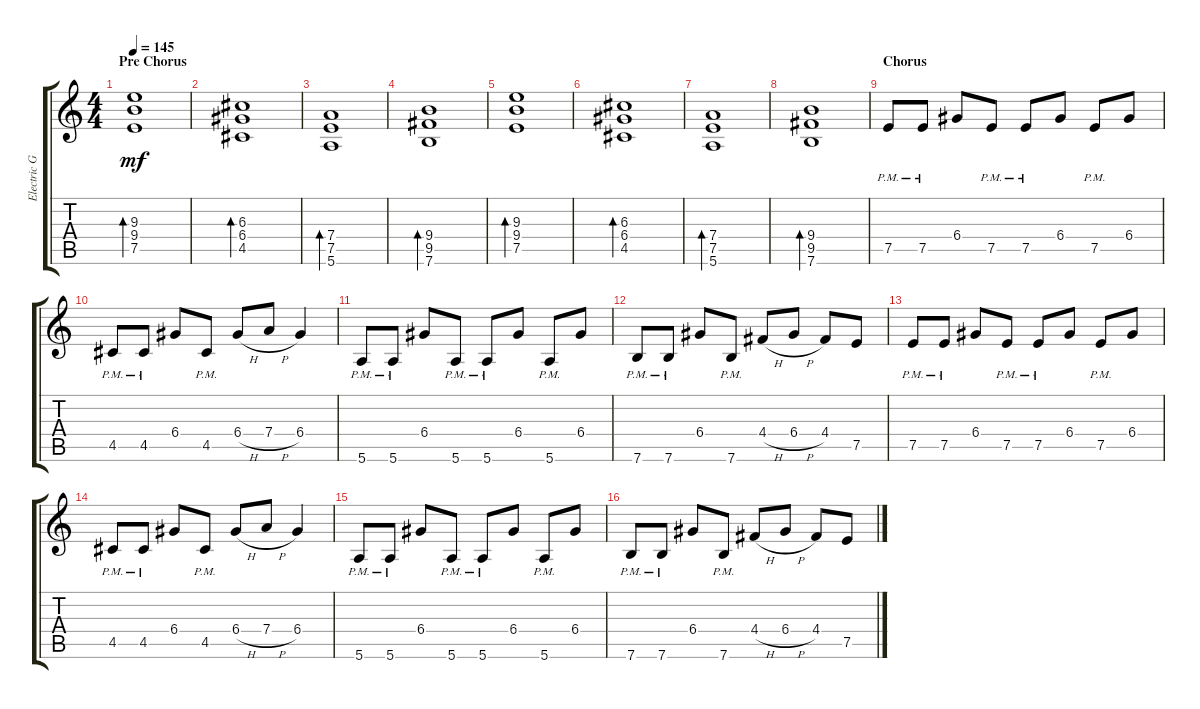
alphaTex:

\track ("Electric Guitar" "Electric G") {instrument overdrivenguitar}
\staff {score tabs}
\tuning (E4 B3 G3 D3 A2 E2) {hide}
\ts (4 4)
\section ("" "Pre Chorus")
\tempo 145
\clef g2
\ks c
(9.3 9.4 7.5).1{bd 30 dy mf} |
(6.3 6.4 4.5).1{bd 30} |
(7.4 7.5 5.6).1{bd 30} |
(9.4 9.5 7.6).1{bd 30} |
(9.3 9.4 7.5).1{bd 30} |
(6.3 6.4 4.5).1{bd 30} |
(7.4 7.5 5.6).1{bd 30} |
(9.4 9.5 7.6).1{bd 30} |
\section ("" "Chorus")
7.5{pm}.8 7.5{pm}.8 6.4.8 7.5{pm}.8 7.5{pm}.8 6.4.8 7.5{pm}.8 6.4.8 |
4.5{pm}.8 4.5{pm}.8 6.4.8 4.5{pm}.8 6.4{h}.8 7.4{h}.8 6.4.4 |
5.6{pm}.8 5.6{pm}.8 6.4.8 5.6{pm}.8 5.6{pm}.8 6.4.8 5.6{pm}.8 6.4.8 |
7.6{pm}.8 7.6{pm}.8 6.4.8 7.6{pm}.8 4.4{h}.8 6.4{h}.8 4.4.8 7.5.8 |
7.5{pm}.8 7.5{pm}.8 6.4.8 7.5{pm}.8 7.5{pm}.8 6.4.8 7.5{pm}.8 6.4.8 |
4.5{pm}.8 4.5{pm}.8 6.4.8 4.5{pm}.8 6.4{h}.8 7.4{h}.8 6.4.4 |
5.6{pm}.8 5.6{pm}.8 6.4.8 5.6{pm}.8 5.6{pm}.8 6.4.8 5.6{pm}.8 6.4.8 |
7.6{pm}.8 7.6{pm}.8 6.4.8 7.6{pm}.8 4.4{h}.8 6.4{h}.8 4.4.8 7.5.8
